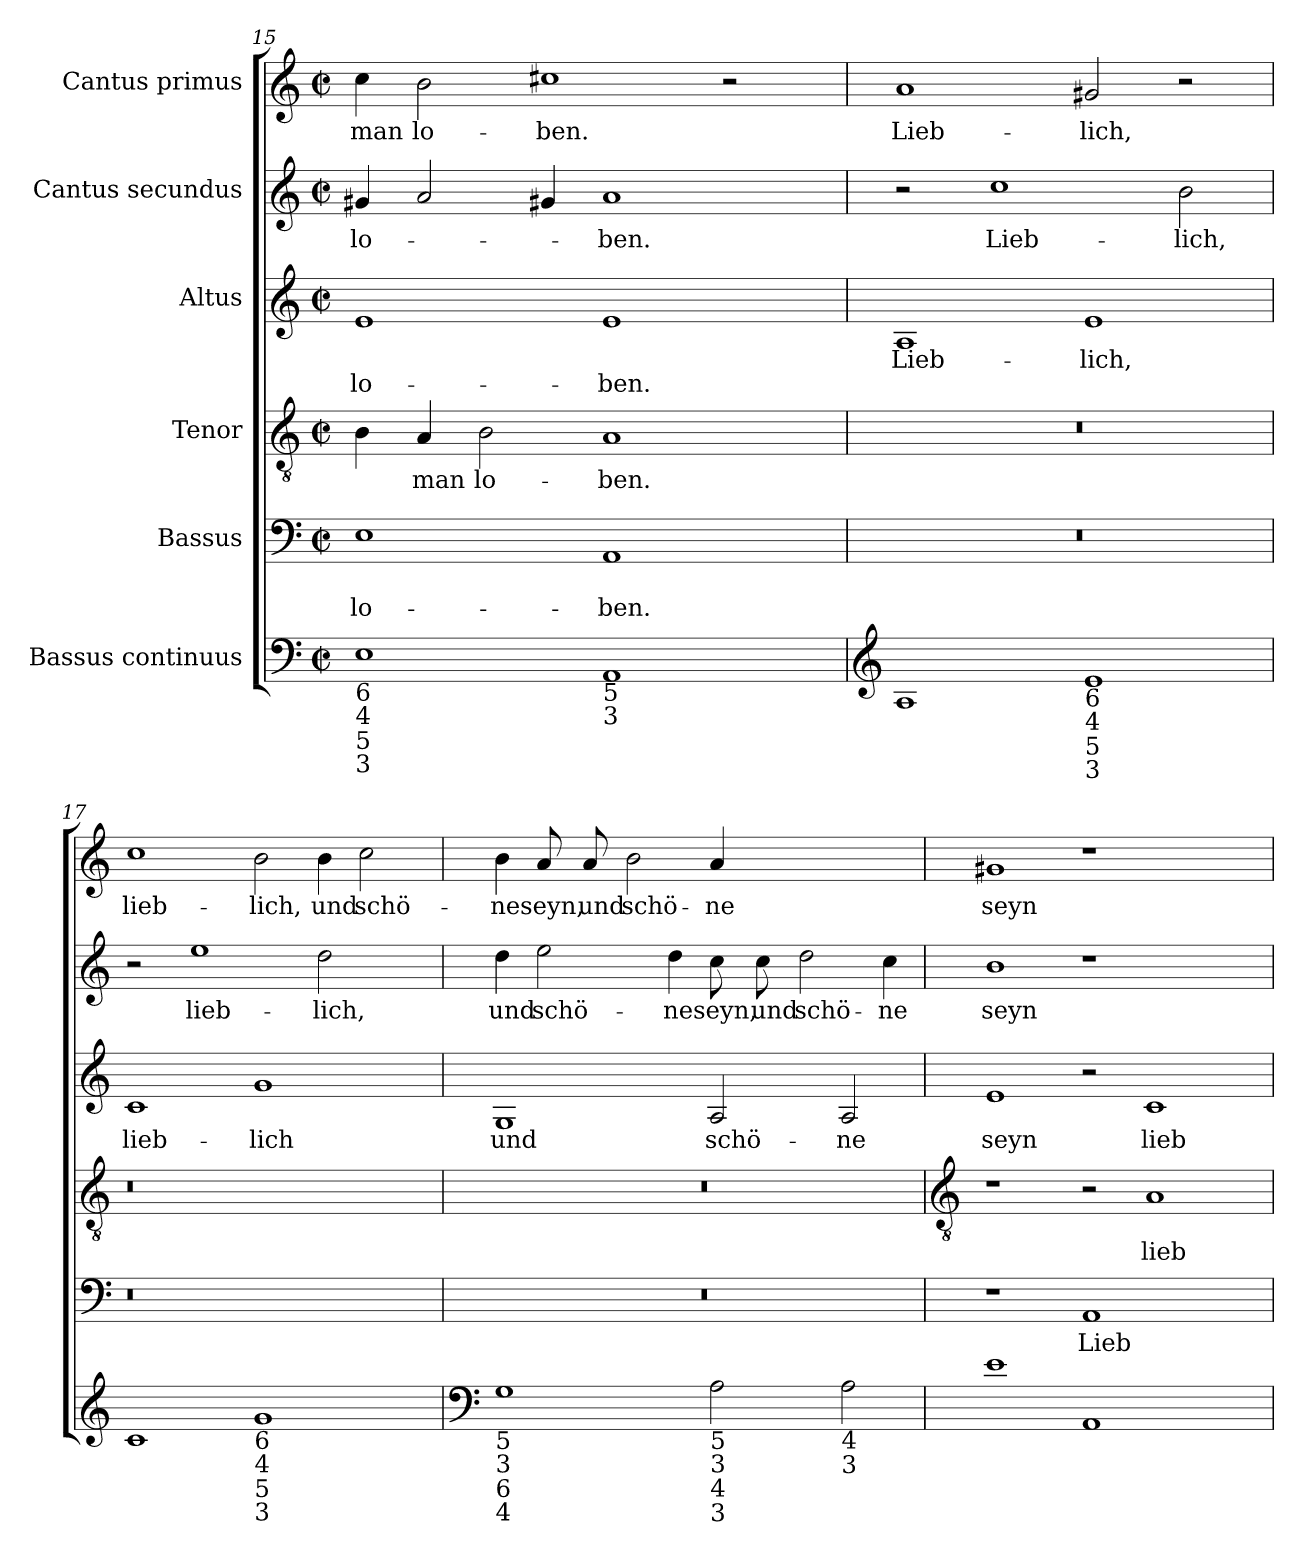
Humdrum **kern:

**kern	**kern	**text	**text	**kern	**text	**kern	**text	**text	**kern	**text	**kern	**text
*part6	*part5	*part5	*part5	*part4	*part4	*part3	*part3	*part3	*part2	*part2	*part1	*part1
*staff6	*staff5	*staff5	*staff5	*staff4	*staff4	*staff3	*staff3	*staff3	*staff2	*staff2	*staff1	*staff1
*I"Bassus continuus	*I"Bassus	*	*	*I"Tenor	*	*I"Altus	*	*	*I"Cantus secundus	*	*I"Cantus primus	*
*clefF4	*clefF4	*	*	*clefGv2	*	*clefG2	*	*	*clefG2	*	*clefG2	*
*k[]	*k[]	*	*	*k[]	*	*k[]	*	*	*k[]	*	*k[]	*
*C:	*C:	*	*	*C:	*	*C:	*	*	*C:	*	*C:	*
*M4/2	*M4/2	*	*	*M4/2	*	*M4/2	*	*	*M4/2	*	*M4/2	*
*met(c|)	*met(c|)	*	*	*met(c|)	*	*met(c|)	*	*	*met(c|)	*	*met(c|)	*
=15	=15	=15	=15	=15	=15	=15	=15	=15	=15	=15	=15	=15
!LO:TX:b:t=6\n4	!	!	!	!	!	!	!	!	!	!	!	!
!LO:TX:b:t=5\n3	!	!	!	!	!	!	!	!	!	!	!	!
!	!	!	!LO:LY:b	!	!	!	!	!LO:LY:b	!	!LO:LY:b	!	!LO:LY:b
1E	1E	.	lo-	4B	.	1e	.	lo-	4g#X	lo-	4cc	man
!	!	!	!	!	!LO:LY:b	!	!	!	!	!	!	!LO:LY:b
.	.	.	.	4A	man	.	.	.	2a	.	2b	lo-
!	!	!	!	!	!LO:LY:b	!	!	!	!	!	!	!
.	.	.	.	2B	lo-	.	.	.	.	.	.	.
!	!	!	!	!	!	!	!	!	!	!	!	!LO:LY:b
.	.	.	.	.	.	.	.	.	4g#X	.	1cc#X	-ben.
!LO:TX:b:t=5\n3	!	!	!	!	!	!	!	!	!	!	!	!
!	!	!	!LO:LY:b	!	!LO:LY:b	!	!	!LO:LY:b	!	!LO:LY:b	!	!
1AA	1AA	.	-ben.	1A	-ben.	1e	.	-ben.	1a	-ben.	.	.
.	.	.	.	.	.	.	.	.	.	.	2r	.
4ryy	4ryy	.	.	4ryy	.	4ryy	.	.	4ryy	.	.	.
=16	=16	=16	=16	=16	=16	=16	=16	=16	=16	=16	=16	=16
*clefG2	*	*	*	*	*	*	*	*	*	*	*	*
!	!	!	!	!	!	!	!LO:LY:b	!	!	!	!	!LO:LY:b
1A	0r	.	.	0r	.	1A	Lieb-	.	2r	.	1a	Lieb-
!	!	!	!	!	!	!	!	!	!	!LO:LY:b	!	!
.	.	.	.	.	.	.	.	.	1cc	Lieb-	.	.
!LO:TX:b:t=6\n4	!	!	!	!	!	!	!	!	!	!	!	!
!LO:TX:b:t=5\n3	!	!	!	!	!	!	!	!	!	!	!	!
!	!	!	!	!	!	!	!LO:LY:b	!	!	!	!	!LO:LY:b
1e	.	.	.	.	.	1e	-lich,	.	.	.	2g#X	-lich,
!	!	!	!	!	!	!	!	!	!	!LO:LY:b	!	!
.	.	.	.	.	.	.	.	.	2b	-lich,	2r	.
=17	=17	=17	=17	=17	=17	=17	=17	=17	=17	=17	=17	=17
!	!	!	!	!	!	!	!LO:LY:b	!	!	!	!	!LO:LY:b
1c	0r	.	.	0r	.	1c	lieb-	.	2r	.	1cc	lieb-
!	!	!	!	!	!	!	!	!	!	!LO:LY:b	!	!
.	.	.	.	.	.	.	.	.	1ee	lieb-	.	.
!LO:TX:b:t=6\n4	!	!	!	!	!	!	!	!	!	!	!	!
!LO:TX:b:t=5\n3	!	!	!	!	!	!	!	!	!	!	!	!
!	!	!	!	!	!	!	!LO:LY:b	!	!	!	!	!LO:LY:b
1g	.	.	.	.	.	1g	-lich	.	.	.	2b	-lich,
!	!	!	!	!	!	!	!	!	!	!LO:LY:b	!	!LO:LY:b
.	.	.	.	.	.	.	.	.	2dd	-lich,	4b	und
!	!	!	!	!	!	!	!	!	!	!	!	!LO:LY:b
.	.	.	.	.	.	.	.	.	.	.	2cc	schö-
4ryy	4ryy	.	.	4ryy	.	4ryy	.	.	4ryy	.	.	.
=18	=18	=18	=18	=18	=18	=18	=18	=18	=18	=18	=18	=18
*clefF4	*	*	*	*	*	*	*	*	*	*	*	*
!LO:TX:b:t=5\n3	!	!	!	!	!	!	!	!	!	!	!	!
!LO:TX:b:t=6\n4	!	!	!	!	!	!	!	!	!	!	!	!
!	!	!	!	!	!	!	!LO:LY:b	!	!	!LO:LY:b	!	!LO:LY:b
1G	0r	.	.	0r	.	1G	und	.	4dd	und	4b	-ne
!	!	!	!	!	!	!	!	!	!	!LO:LY:b	!	!LO:LY:b
.	.	.	.	.	.	.	.	.	2ee	schö-	8a	seyn,
!	!	!	!	!	!	!	!	!	!	!	!	!LO:LY:b
.	.	.	.	.	.	.	.	.	.	.	8a	und
!	!	!	!	!	!	!	!	!	!	!	!	!LO:LY:b
.	.	.	.	.	.	.	.	.	.	.	2b	schö-
!	!	!	!	!	!	!	!	!	!	!LO:LY:b	!	!
.	.	.	.	.	.	.	.	.	4dd	-ne	.	.
!LO:TX:b:t=5\n3	!	!	!	!	!	!	!	!	!	!	!	!
!LO:TX:b:t=4	!	!	!	!	!	!	!	!	!	!	!	!
!LO:TX:b:t=3	!	!	!	!	!	!	!	!	!	!	!	!
!	!	!	!	!	!	!	!LO:LY:b	!	!	!LO:LY:b	!	!LO:LY:b
2A	.	.	.	.	.	2A	schö-	.	8cc	seyn,	4a	-ne
!	!	!	!	!	!	!	!	!	!	!LO:LY:b	!	!
.	.	.	.	.	.	.	.	.	8cc	und	.	.
!	!	!	!	!	!	!	!	!	!	!LO:LY:b	!	!
.	.	.	.	.	.	.	.	.	2dd	schö-	2.ryy	.
!LO:TX:b:t=4	!	!	!	!	!	!	!	!	!	!	!	!
!LO:TX:b:t=3	!	!	!	!	!	!	!	!	!	!	!	!
!	!	!	!	!	!	!	!LO:LY:b	!	!	!	!	!
2A	.	.	.	.	.	2A	-ne	.	.	.	.	.
!	!	!	!	!	!	!	!	!	!	!LO:LY:b	!	!
.	.	.	.	.	.	.	.	.	4cc	-ne	.	.
!!LO:LB:g=z
=19	=19	=19	=19	=19	=19	=19	=19	=19	=19	=19	=19	=19
*	*	*	*	*clefGv2	*	*	*	*	*	*	*	*
!	!	!	!	!	!	!	!LO:LY:b	!	!	!LO:LY:b	!	!LO:LY:b
1e	1r	.	.	1r	.	1e	seyn	.	1b	seyn	1g#X	seyn
!	!	!LO:LY:b	!	!	!	!	!	!	!	!	!	!
1AA	1AA	Lieb-	.	2r	.	2r	.	.	1r	.	1r	.
!	!	!	!	!	!LO:LY:b	!	!LO:LY:b	!	!	!	!	!
.	.	.	.	1A	lieb	1c	lieb	.	.	.	.	.
2ryy	2ryy	.	.	.	.	.	.	.	2ryy	.	2ryy	.
=	=	=	=	=	=	=	=	=	=	=	=	=
*-	*-	*-	*-	*-	*-	*-	*-	*-	*-	*-	*-	*-
